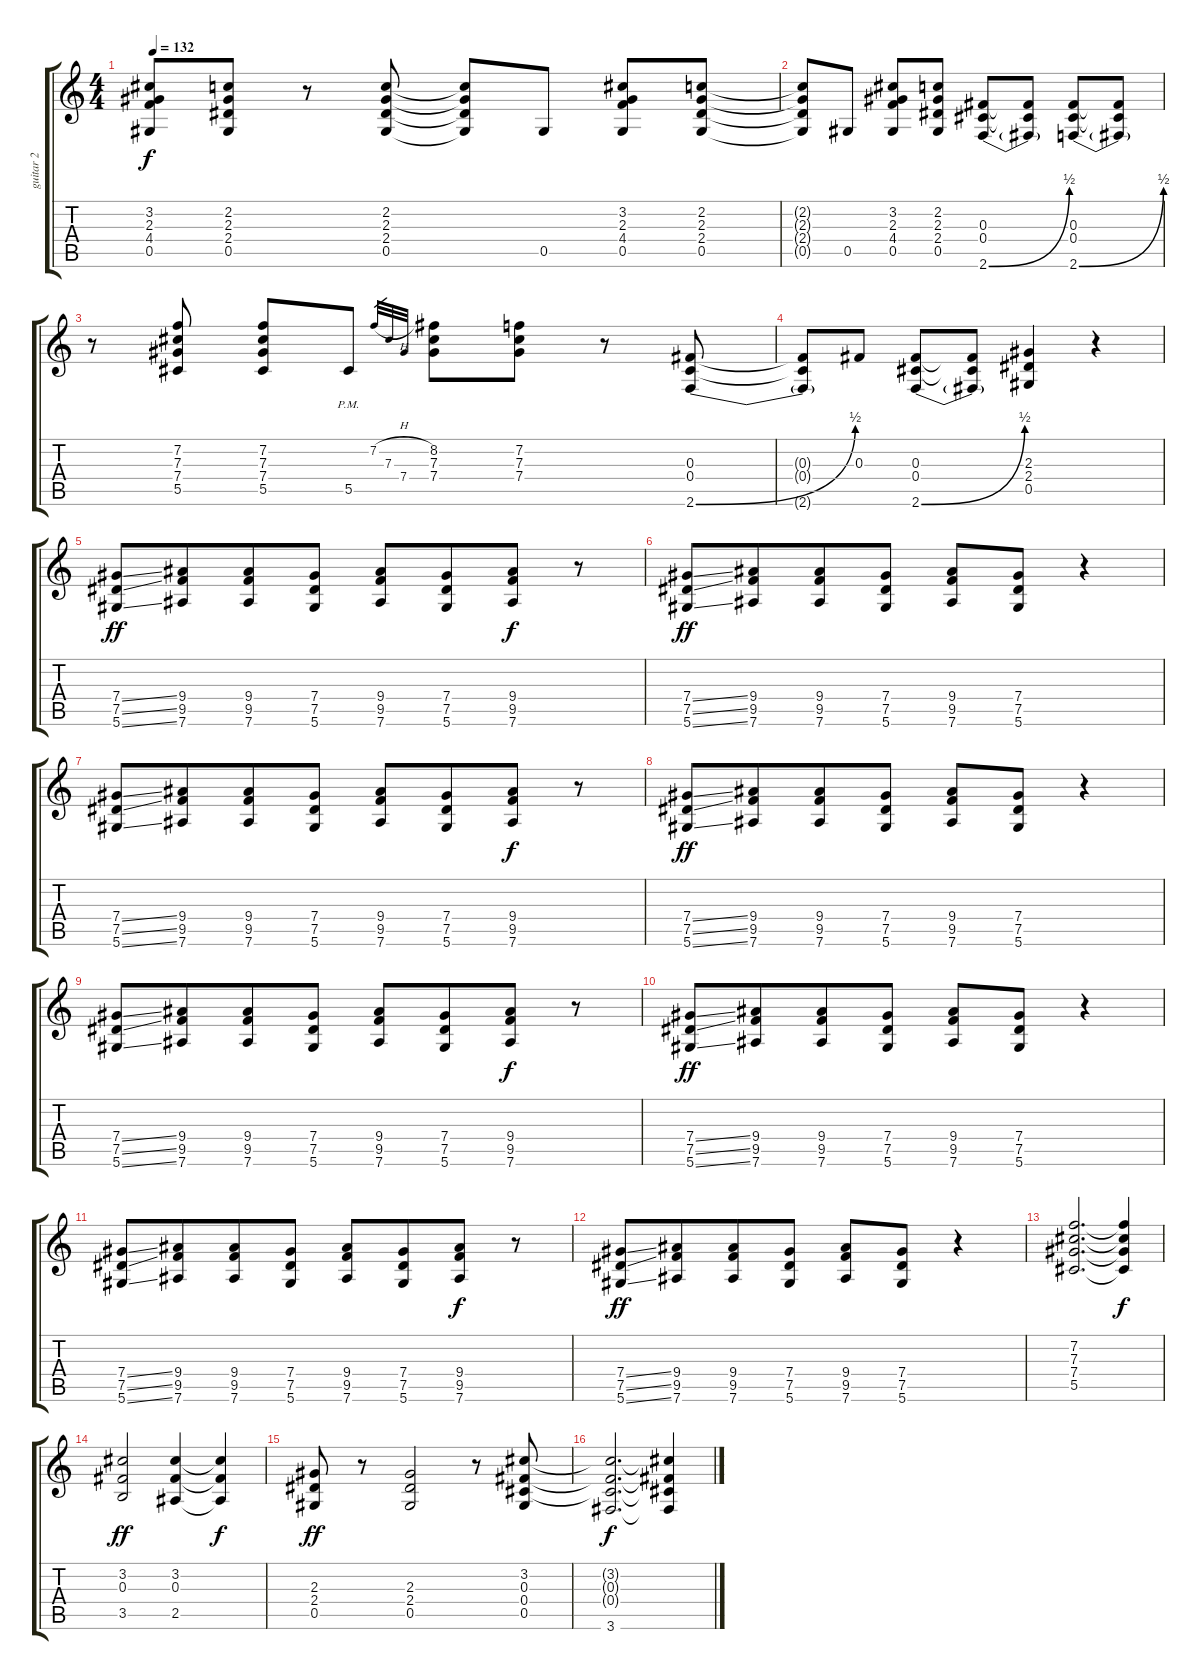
\track ("guitar 2" "guitar 2") {instrument overdrivenguitar}
\staff {score tabs}
\tuning (Eb4 Bb3 Gb3 Db3 Ab2 Eb2) {hide}
\ts (4 4)
\tempo 132
\clef g2
\ks c
(3.2 2.3 4.4 0.5).8{dy f} (2.2 2.3 2.4 0.5).8 r.8 (2.2 2.3 2.4 0.5).8 (2.2{t} 2.3{t} 2.4{t} 0.5{t}).8 0.5.8 (3.2 2.3 4.4 0.5).8 (2.2 2.3 2.4 0.5).8 |
(2.2{t} 2.3{t} 2.4{t} 0.5{t}).8 0.5.8 (3.2 2.3 4.4 0.5).8 (2.2 2.3 2.4 0.5).8 (0.3 0.4 2.6{be (bend 0 0 60 2)}).8 (0.3{t} 0.4{t} 2.6{t}).8 (0.3 0.4 2.6{be (bend 0 0 60 2)}).8 (0.3{t} 0.4{t} 2.6{t}).8 |
r.8 (7.2 7.3 7.4 5.5).8 (7.2 7.3 7.4 5.5).8 5.5{pm}.8 7.2{h}.32{gr} 7.3.32{gr} 7.4.32{gr} (8.2 7.3 7.4).8 (7.2 7.3 7.4).8 r.8 (0.3 0.4 2.6{be (bend 0 0 60 2)}).8 |
(0.3{t} 0.4{t} 2.6{t}).8 0.3.8 (0.3 0.4 2.6{be (bend 0 0 60 2)}).8 (0.3{t} 0.4{t} 2.6{t}).8 (2.3 2.4 0.5).4 r.4 |
(7.4{ss} 7.5{ss} 5.6{ss}).8{dy ff} (9.4 9.5 7.6).8{beam merge} (9.4 9.5 7.6).8 (7.4 7.5 5.6).8 (9.4 9.5 7.6).8 (7.4 7.5 5.6).8{beam merge} (9.4 9.5 7.6).8{dy f} r.8 |
(7.4{ss} 7.5{ss} 5.6{ss}).8{dy ff} (9.4 9.5 7.6).8{beam merge} (9.4 9.5 7.6).8 (7.4 7.5 5.6).8 (9.4 9.5 7.6).8 (7.4 7.5 5.6).8 r.4 |
(7.4{ss} 7.5{ss} 5.6{ss}).8 (9.4 9.5 7.6).8{beam merge} (9.4 9.5 7.6).8 (7.4 7.5 5.6).8 (9.4 9.5 7.6).8 (7.4 7.5 5.6).8{beam merge} (9.4 9.5 7.6).8{dy f} r.8 |
(7.4{ss} 7.5{ss} 5.6{ss}).8{dy ff} (9.4 9.5 7.6).8{beam merge} (9.4 9.5 7.6).8 (7.4 7.5 5.6).8 (9.4 9.5 7.6).8 (7.4 7.5 5.6).8 r.4 |
(7.4{ss} 7.5{ss} 5.6{ss}).8 (9.4 9.5 7.6).8{beam merge} (9.4 9.5 7.6).8 (7.4 7.5 5.6).8 (9.4 9.5 7.6).8 (7.4 7.5 5.6).8{beam merge} (9.4 9.5 7.6).8{dy f} r.8 |
(7.4{ss} 7.5{ss} 5.6{ss}).8{dy ff} (9.4 9.5 7.6).8{beam merge} (9.4 9.5 7.6).8 (7.4 7.5 5.6).8 (9.4 9.5 7.6).8 (7.4 7.5 5.6).8 r.4 |
(7.4{ss} 7.5{ss} 5.6{ss}).8 (9.4 9.5 7.6).8{beam merge} (9.4 9.5 7.6).8 (7.4 7.5 5.6).8 (9.4 9.5 7.6).8 (7.4 7.5 5.6).8{beam merge} (9.4 9.5 7.6).8{dy f} r.8 |
(7.4{ss} 7.5{ss} 5.6{ss}).8{dy ff} (9.4 9.5 7.6).8{beam merge} (9.4 9.5 7.6).8 (7.4 7.5 5.6).8 (9.4 9.5 7.6).8 (7.4 7.5 5.6).8 r.4 |
(7.2 7.3 7.4 5.5).2{d} (7.2{t} 7.3{t} 7.4{t} 5.5{t}).4{dy f} |
(3.2 0.3 3.5).2{dy ff} (3.2 0.3 2.5).4 (3.2{t} 0.3{t} 2.5{t}).4{dy f} |
(2.3 2.4 0.5).8{dy ff} r.8 (2.3 2.4 0.5).2 r.8 (3.2 0.3 0.4 0.5).8 |
(3.2{t} 0.3{t} 0.4{t} 3.6).2{d dy f} (3.2{t} 0.3{t} 0.4{t} 3.6{t}).4
